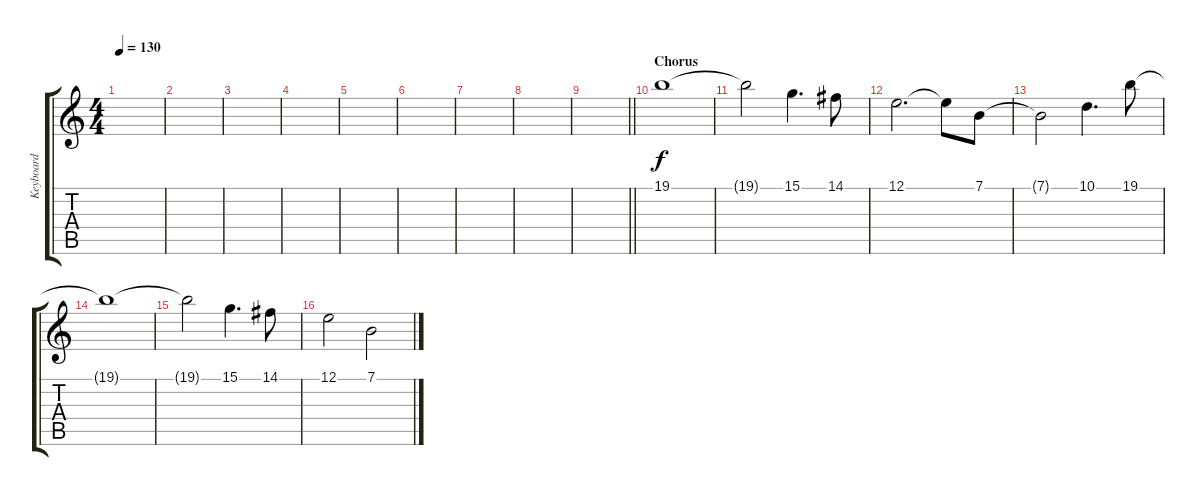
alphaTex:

\track ("Keyboard" "Keyboard") {instrument fx4atmosphere}
\staff {score tabs}
\tuning (E4 B3 G3 D3 A2 E2) {hide}
\ts (4 4)
\tempo 130
\clef g2
\ks c
|
|
|
|
|
|
|
|
\barLineRight lightlight
|
\section ("" "Chorus")
19.1.1 |
19.1{t}.2 15.1.4{d} 14.1.8 |
12.1.2{d} 12.1{t}.8 7.1.8 |
7.1{t}.2 10.1.4{d} 19.1.8 |
19.1{t}.1 |
19.1{t}.2 15.1.4{d} 14.1.8 |
12.1.2 7.1.2
